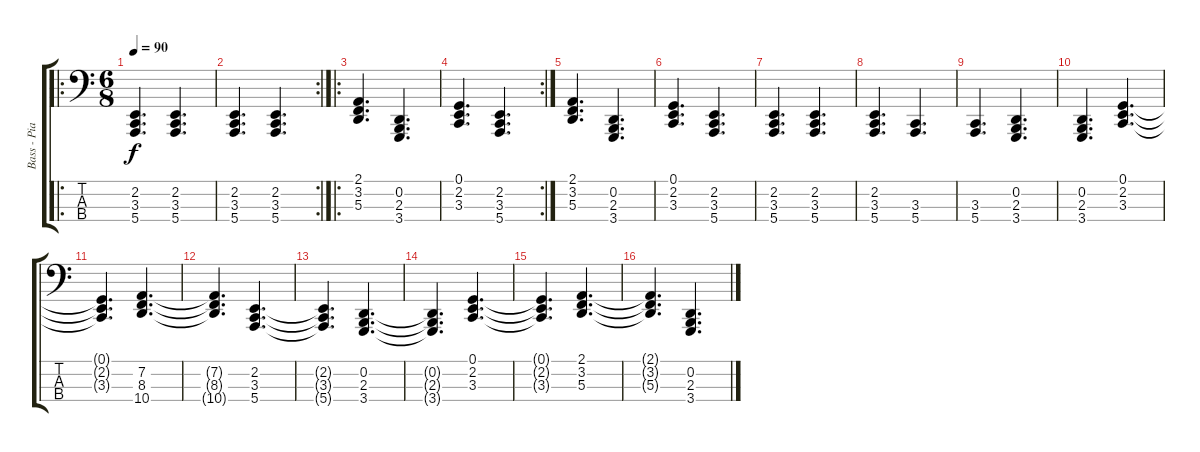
\track ("Bass - Piano [chords]" "Bass - Pia") {instrument acousticgrandpiano}
\staff {score tabs}
\tuning (G2 D2 A1 E1) {hide}
\ro
\ts (6 8)
\tempo 90
\clef f4
\ks c
(2.2 3.3 5.4).4{d dy f} (2.2 3.3 5.4).4{d} |
\rc 2
(2.2 3.3 5.4).4{d} (2.2 3.3 5.4).4{d} |
\ro
(2.1 3.2 5.3).4{d} (0.2 2.3 3.4).4{d} |
\rc 2
(0.1 2.2 3.3).4{d} (2.2 3.3 5.4).4{d} |
(2.1 3.2 5.3).4{d} (0.2 2.3 3.4).4{d} |
(0.1 2.2 3.3).4{d} (2.2 3.3 5.4).4{d} |
(2.2 3.3 5.4).4{d} (2.2 3.3 5.4).4{d} |
(2.2 3.3 5.4).4{d} (3.3 5.4).4{d} |
(3.3 5.4).4{d} (0.2 2.3 3.4).4{d} |
(0.2 2.3 3.4).4{d} (0.1 2.2 3.3).4{d} |
(0.1{t} 2.2{t} 3.3{t}).4{d} (7.2 8.3 10.4).4{d} |
(7.2{t} 8.3{t} 10.4{t}).4{d} (2.2 3.3 5.4).4{d} |
(2.2{t} 3.3{t} 5.4{t}).4{d} (0.2 2.3 3.4).4{d} |
(0.2{t} 2.3{t} 3.4{t}).4{d} (0.1 2.2 3.3).4{d} |
(0.1{t} 2.2{t} 3.3{t}).4{d} (2.1 3.2 5.3).4{d} |
(2.1{t} 3.2{t} 5.3{t}).4{d} (0.2 2.3 3.4).4{d}
